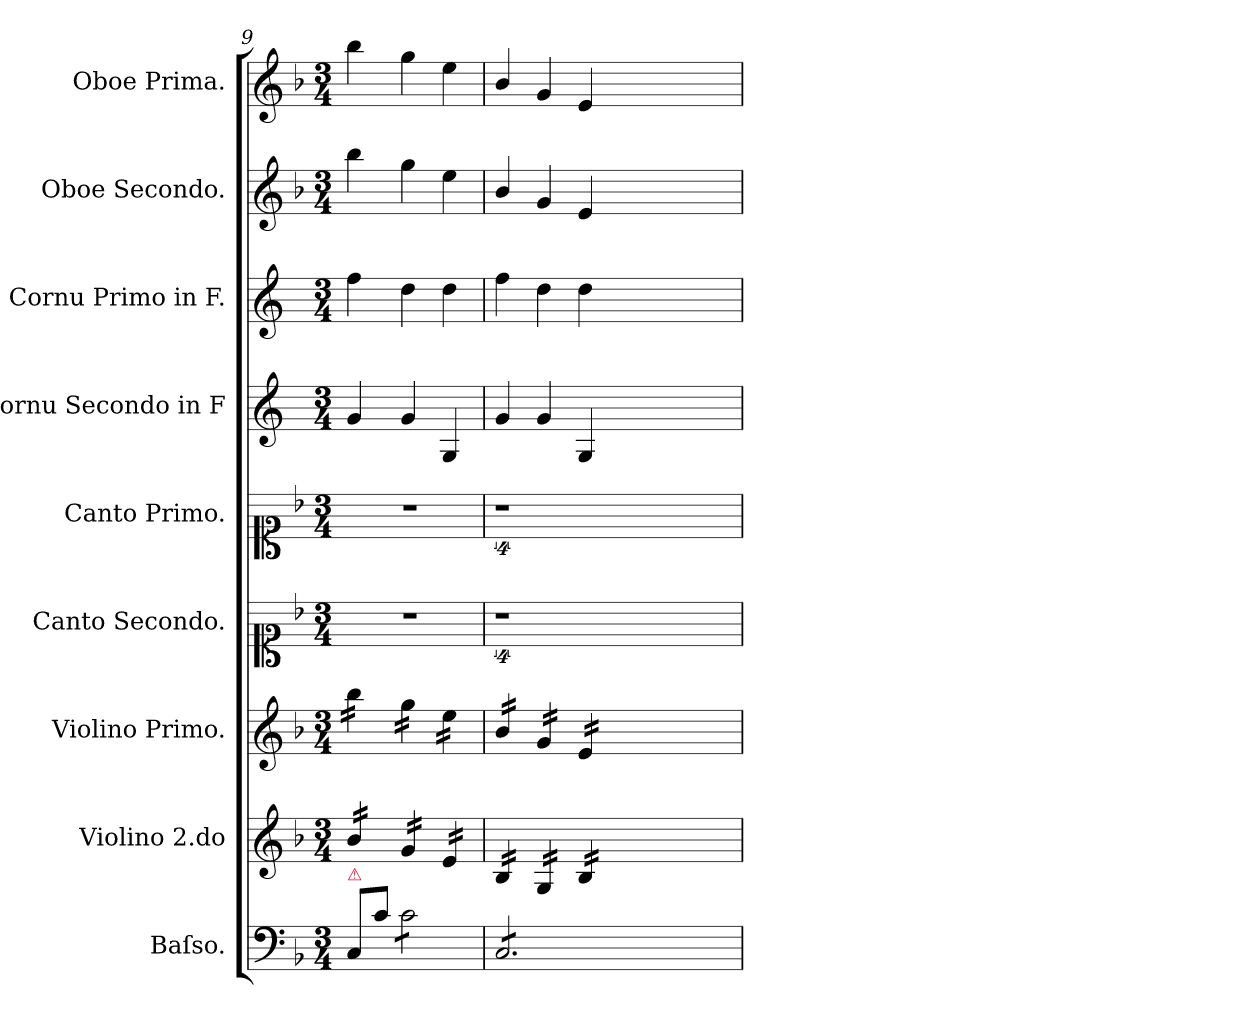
**kern	**kern	**kern	**kern	**kern	**kern	**kern	**kern	**kern
*part9	*part8	*part7	*part6	*part5	*part4	*part3	*part2	*part1
*staff9	*staff8	*staff7	*staff6	*staff5	*staff4	*staff3	*staff2	*staff1
*I"Baſso.	*I"Violino 2.do	*I"Violino Primo.	*I"Canto Secondo.	*I"Canto Primo.	*I"Cornu Secondo in F	*I"Cornu Primo in F.	*I"Oboe Secondo.	*I"Oboe Prima.
*I'B	*	*I'Vn I	*	*	*	*I'Cor I in F	*	*I'Ob I
*clefF4	*clefG2	*clefG2	*clefC1	*clefC1	*clefG2	*clefG2	*clefG2	*clefG2
*	*	*	*	*	*ITrd4c7	*ITrd4c7	*	*
*k[b-]	*k[b-]	*k[b-]	*k[b-]	*k[b-]	*k[b-]	*k[b-]	*k[b-]	*k[b-]
*F:	*F:	*F:	*F:	*F:	*	*	*F:	*F:
*M3/4	*M3/4	*M3/4	*M3/4	*M3/4	*M3/4	*M3/4	*M3/4	*M3/4
=9	=9	=9	=9	=9	=9	=9	=9	=9
!LO:TX:a:color=crimson:t=⚠	!	!	!	!	!	!	!	!
*	*tremolo	*	*	*	*	*	*	*
*	*	*tremolo	*	*	*	*	*	*
8C/L	16b-/LL	16bb-\LL	2.r	2.r	4c/	4b-\	4bb-\	4bb-\
.	16b-/	16bb-\	.	.	.	.	.	.
8c\J	16b-/	16bb-\	.	.	.	.	.	.
.	16b-/JJ	16bb-\JJ	.	.	.	.	.	.
*tremolo	*	*	*	*	*	*	*	*
8c\L	16g/LL	16gg\LL	.	.	4c/	4g\	4gg\	4gg\
.	16g/	16gg\	.	.	.	.	.	.
8c\	16g/	16gg\	.	.	.	.	.	.
.	16g/JJ	16gg\JJ	.	.	.	.	.	.
8c\	16e/LL	16ee\LL	.	.	4C/	4g\	4ee\	4ee\
.	16e/	16ee\	.	.	.	.	.	.
8c\J	16e/	16ee\	.	.	.	.	.	.
.	16e/JJ	16ee\JJ	.	.	.	.	.	.
=10	=10	=10	=10	=10	=10	=10	=10	=10
8C/L	16B-/LL	16b-/LL	4%9r	4%9r	4c/	4b-\	4b-/	4b-/
.	16B-/	16b-/	.	.	.	.	.	.
8C/	16B-/	16b-/	.	.	.	.	.	.
.	16B-/JJ	16b-/JJ	.	.	.	.	.	.
8C/	16G/LL	16g/LL	.	.	4c/	4g\	4g/	4g/
.	16G/	16g/	.	.	.	.	.	.
8C/	16G/	16g/	.	.	.	.	.	.
.	16G/JJ	16g/JJ	.	.	.	.	.	.
8C/	16B-/LL	16e/LL	.	.	4C/	4g\	4e/	4e/
.	16B-/	16e/	.	.	.	.	.	.
8C/J	16B-/	16e/	.	.	.	.	.	.
*Xtremolo	*	*	*	*	*	*	*	*
.	16B-/JJ	16e/JJ	.	.	.	.	.	.
*	*	*Xtremolo	*	*	*	*	*	*
*	*Xtremolo	*	*	*	*	*	*	*
1.ryy	1.ryy	1.ryy	.	.	1.ryy	1.ryy	1.ryy	1.ryy
=	=	=	=	=	=	=	=	=
*-	*-	*-	*-	*-	*-	*-	*-	*-
